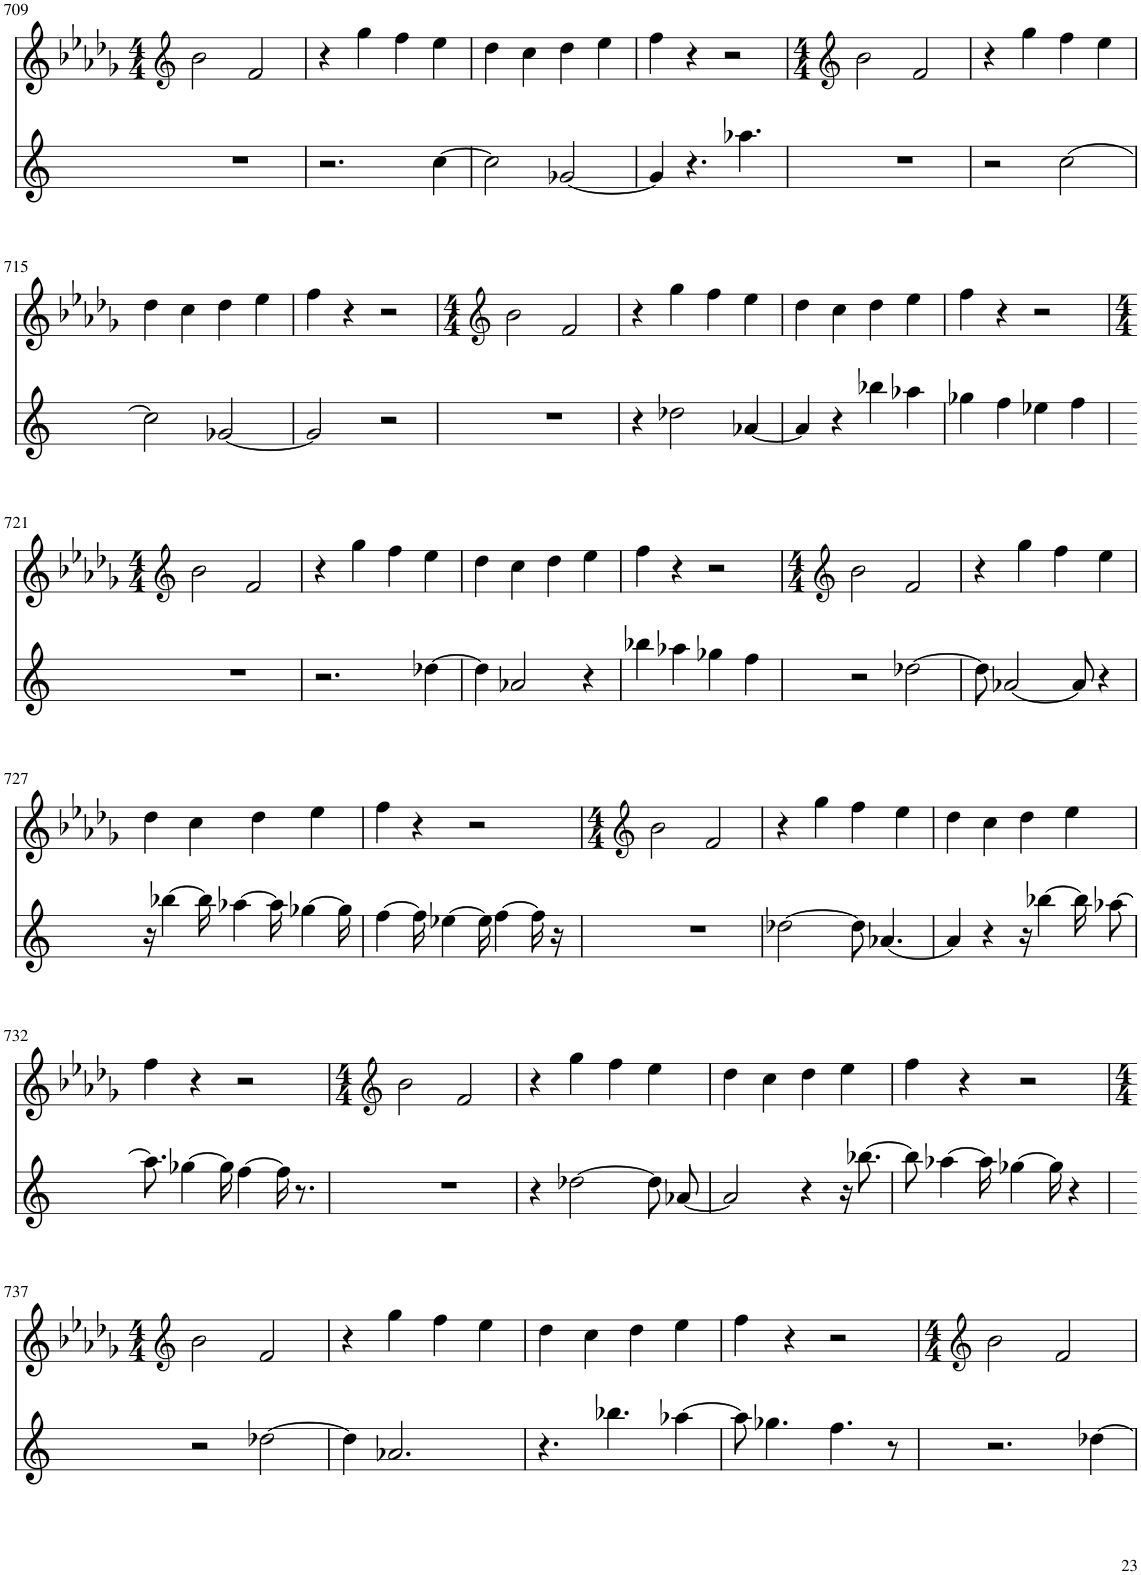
**kern	**kern
*part2	*part1
*staff2	*staff1
*I"Piano	*I"Piano
*I'Pno	*I'Pno
!!LO:PB:g=z
*clefG2	*clefG2
*k[]	*k[b-e-a-d-g-]
*M4/4	*M4/4
=709	=709
1r	2b-\
.	2f/
=710	=710
2.r	4r
.	4gg-\
.	4ff\
[4cc\	4ee-\
=711	=711
2cc\]	4dd-\
.	4cc\
[2g-X/	4dd-\
.	4ee-\
=712	=712
4g-/]	4ff\
4.r	4r
.	2r
4.aa-X\	.
=713	=713
*	*clefG2
*	*M4/4
1r	2b-\
.	2f/
=714	=714
2r	4r
.	4gg-\
[2cc\	4ff\
.	4ee-\
!!LO:LB:g=z
=715	=715
2cc\]	4dd-\
.	4cc\
[2g-X/	4dd-\
.	4ee-\
=716	=716
2g-/]	4ff\
.	4r
2r	2r
=717	=717
*	*clefG2
*	*M4/4
1r	2b-\
.	2f/
=718	=718
4r	4r
2dd-X\	4gg-\
.	4ff\
[4a-X/	4ee-\
=719	=719
4a-/]	4dd-\
4r	4cc\
4bb-X\	4dd-\
4aa-X\	4ee-\
=720	=720
4gg-X\	4ff\
4ff\	4r
4ee-X\	2r
4ff\	.
!!LO:LB:g=z
=721	=721
*	*clefG2
*	*M4/4
1r	2b-\
.	2f/
=722	=722
2.r	4r
.	4gg-\
.	4ff\
[4dd-X\	4ee-\
=723	=723
4dd-\]	4dd-\
2a-X/	4cc\
.	4dd-\
4r	4ee-\
=724	=724
4bb-X\	4ff\
4aa-X\	4r
4gg-X\	2r
4ff\	.
=725	=725
*	*clefG2
*	*M4/4
2r	2b-\
[2dd-X\	2f/
=726	=726
8dd-\]	4r
[2a-X/	.
.	4gg-\
.	4ff\
8a-/]	.
4r	4ee-\
!!LO:LB:g=z
=727	=727
16r	4dd-\
[4bb-X\	.
.	4cc\
16bb-\]	.
[4aa-X\	.
.	4dd-\
16aa-\]	.
[4gg-X\	.
.	4ee-\
16gg-\]	.
=728	=728
[4ff\	4ff\
16ff\]	4r
[4ee-X\	.
.	2r
16ee-\]	.
[4ff\	.
16ff\]	.
16r	.
=729	=729
*	*clefG2
*	*M4/4
1r	2b-\
.	2f/
=730	=730
[2dd-X\	4r
.	4gg-\
8dd-\]	4ff\
[4.a-X/	.
.	4ee-\
=731	=731
4a-/]	4dd-\
4r	4cc\
16r	4dd-\
[4bb-X\	.
.	4ee-\
16bb-\KL]	.
[8aa-X\J	.
!!LO:LB:g=z
=732	=732
8.aa-\]	4ff\
[4gg-X\	.
.	4r
16gg-\]	.
[4ff\	2r
16ff\]	.
8.r	.
=733	=733
*	*clefG2
*	*M4/4
1r	2b-\
.	2f/
=734	=734
4r	4r
[2dd-X\	4gg-\
.	4ff\
8dd-\L]	4ee-\
[8a-X\J	.
=735	=735
2a-/]	4dd-\
.	4cc\
4r	4dd-\
16r	4ee-\
[8.bb-X\	.
=736	=736
8bb-\]	4ff\
[4aa-X\	.
.	4r
16aa-\]	.
[4gg-X\	.
.	2r
16gg-\]	.
4r	.
!!LO:LB:g=z
=737	=737
*	*clefG2
*	*M4/4
2r	2b-\
[2dd-X\	2f/
=738	=738
4dd-\]	4r
2.a-X/	4gg-\
.	4ff\
.	4ee-\
=739	=739
4.r	4dd-\
.	4cc\
4.bb-X\	.
.	4dd-\
[4aa-X\	4ee-\
=740	=740
8aa-\]	4ff\
4.gg-X\	.
.	4r
4.ff\	2r
8r	.
=741	=741
*	*clefG2
*	*M4/4
2.r	2b-\
.	2f/
[4dd-X\	.
=	=
*-	*-
